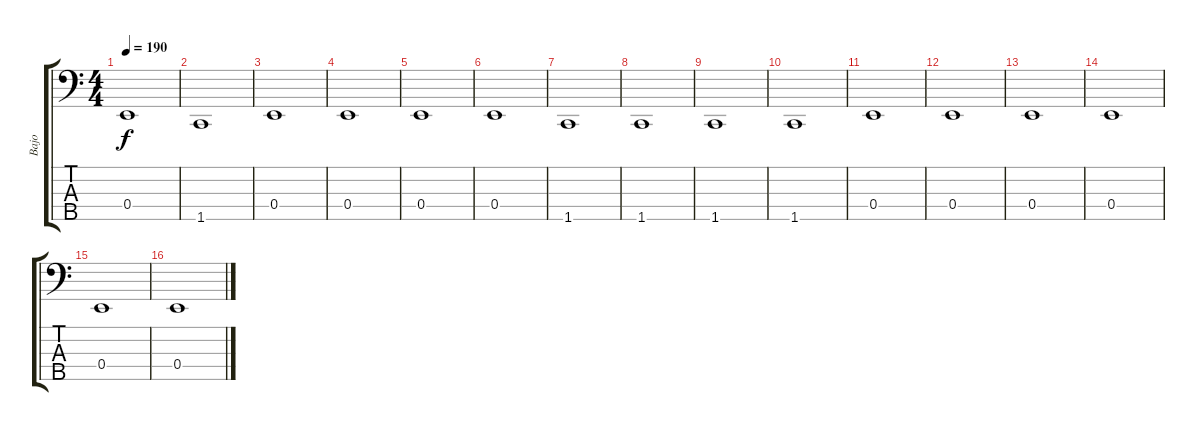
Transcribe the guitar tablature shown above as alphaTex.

\track ("Bajo" "Bajo") {instrument fretlessbass}
\staff {score tabs}
\tuning (G2 D2 A1 E1 B0) {hide}
\ts (4 4)
\tempo 190
\clef f4
\ks c
0.4.1{dy f} |
1.5.1 |
0.4.1 |
0.4.1 |
0.4.1 |
0.4.1 |
1.5.1 |
1.5.1 |
1.5.1 |
1.5.1 |
0.4.1 |
0.4.1 |
0.4.1 |
0.4.1 |
0.4.1 |
0.4.1
